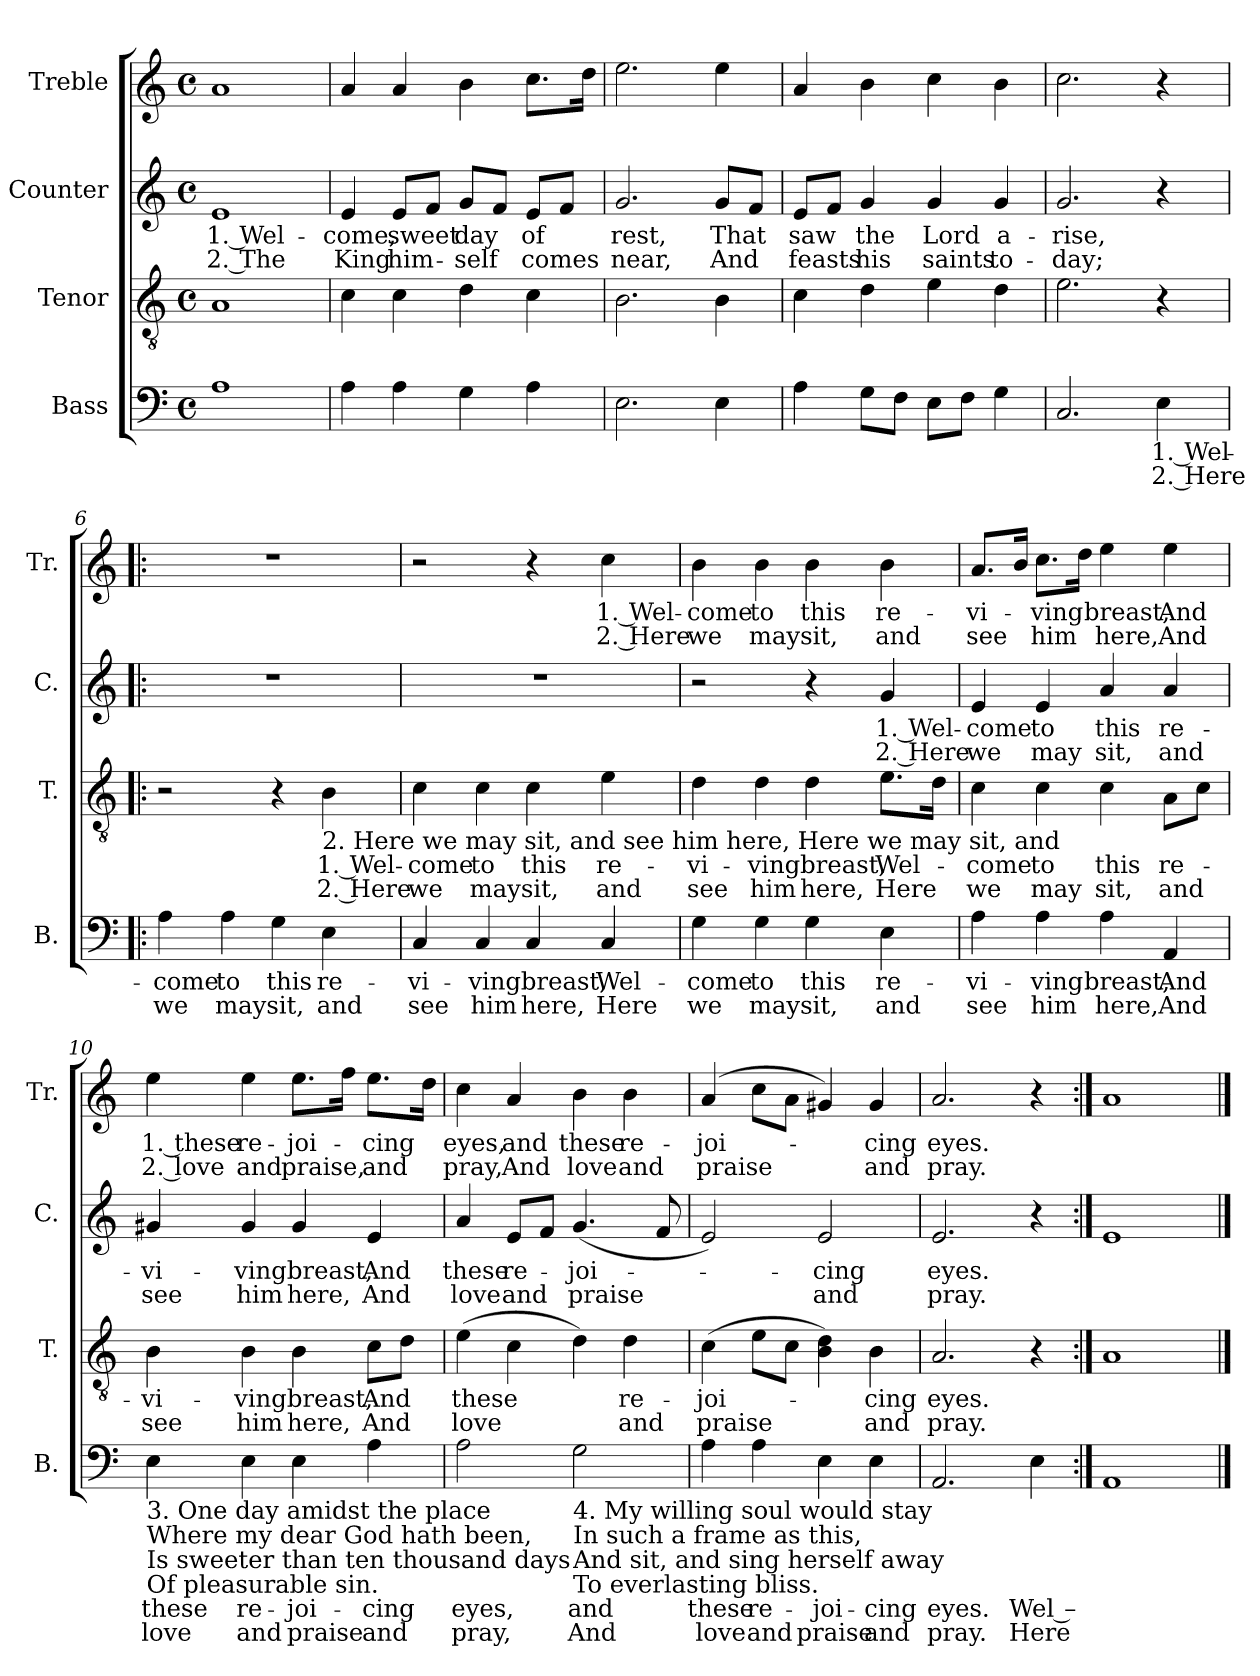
**kern	**text	**text	**kern	**text	**text	**kern	**text	**text	**kern	**text	**text
*part4	*part4	*part4	*part3	*part3	*part3	*part2	*part2	*part2	*part1	*part1	*part1
*staff4	*staff4	*staff4	*staff3	*staff3	*staff3	*staff2	*staff2	*staff2	*staff1	*staff1	*staff1
*I"Bass	*	*	*I"Tenor	*	*	*I"Counter	*	*	*I"Treble	*	*
*I'B.	*	*	*I'T.	*	*	*I'C.	*	*	*I'Tr.	*	*
*clefF4	*	*	*clefGv2	*	*	*clefG2	*	*	*clefG2	*	*
*k[]	*	*	*k[]	*	*	*k[]	*	*	*k[]	*	*
*M4/4	*	*	*M4/4	*	*	*M4/4	*	*	*M4/4	*	*
*met(c)	*	*	*met(c)	*	*	*met(c)	*	*	*met(c)	*	*
*MM120	*	*	*MM120	*	*	*MM120	*	*	*MM120	*	*
=1	=1	=1	=1	=1	=1	=1	=1	=1	=1	=1	=1
1A	.	.	1A	.	.	1e	1. Wel-	2. The	1a	.	.
=2	=2	=2	=2	=2	=2	=2	=2	=2	=2	=2	=2
4A\	.	.	4c\	.	.	4e/	-come,	King	4a/	.	.
4A\	.	.	4c\	.	.	8e/L	sweet	him-	4a/	.	.
.	.	.	.	.	.	8f/J	.	.	.	.	.
4G\	.	.	4d\	.	.	8g/L	day	-self	4b\	.	.
.	.	.	.	.	.	8f/J	.	.	.	.	.
4A\	.	.	4c\	.	.	8e/L	of	comes	8.cc\L	.	.
.	.	.	.	.	.	8f/J	.	.	.	.	.
.	.	.	.	.	.	.	.	.	16dd\Jk	.	.
=3	=3	=3	=3	=3	=3	=3	=3	=3	=3	=3	=3
2.E\	.	.	2.B\	.	.	2.g/	rest,	near,	2.ee\	.	.
4E\	.	.	4B\	.	.	8g/L	That	And	4ee\	.	.
.	.	.	.	.	.	8f/J	.	.	.	.	.
=4	=4	=4	=4	=4	=4	=4	=4	=4	=4	=4	=4
4A\	.	.	4c\	.	.	8e/L	saw	feasts	4a/	.	.
.	.	.	.	.	.	8f/J	.	.	.	.	.
8G\L	.	.	4d\	.	.	4g/	the	his	4b\	.	.
8F\J	.	.	.	.	.	.	.	.	.	.	.
8E\L	.	.	4e\	.	.	4g/	Lord	saints	4cc\	.	.
8F\J	.	.	.	.	.	.	.	.	.	.	.
4G\	.	.	4d\	.	.	4g/	a-	to-	4b\	.	.
=5	=5	=5	=5	=5	=5	=5	=5	=5	=5	=5	=5
2.C/	.	.	2.e\	.	.	2.g/	-rise,	-day;	2.cc\	.	.
4E\	1. Wel-	2. Here	4r	.	.	4r	.	.	4r	.	.
!!LO:LB:g=z
=6!|:	=6!|:	=6!|:	=6!|:	=6!|:	=6!|:	=6!|:	=6!|:	=6!|:	=6!|:	=6!|:	=6!|:
4A\	-come	we	2r	.	.	1r	.	.	1r	.	.
4A\	to	may	.	.	.	.	.	.	.	.	.
4G\	this	sit,	4r	.	.	.	.	.	.	.	.
!	!	!	!LO:TX:b:t=2. Here we may sit, and see him here, Here we     may    sit,   and	!	!	!	!	!	!	!	!
4E\	re-	and	4B\	1. Wel-	2. Here	.	.	.	.	.	.
=7	=7	=7	=7	=7	=7	=7	=7	=7	=7	=7	=7
4C/	-vi-	see	4c\	-come	we	1r	.	.	2r	.	.
4C/	-ving	him	4c\	to	may	.	.	.	.	.	.
4C/	breast,	here,	4c\	this	sit,	.	.	.	4r	.	.
4C/	Wel-	Here	4e\	re-	and	.	.	.	4cc\	1. Wel-	2. Here
=8	=8	=8	=8	=8	=8	=8	=8	=8	=8	=8	=8
4G\	-come	we	4d\	-vi-	see	2r	.	.	4b\	-come	we
4G\	to	may	4d\	-ving	him	.	.	.	4b\	to	may
4G\	this	sit,	4d\	breast,	here,	4r	.	.	4b\	this	sit,
4E\	re-	and	8.e\L	Wel-	Here	4g/	1. Wel-	2. Here	4b\	re-	and
.	.	.	16d\Jk	.	.	.	.	.	.	.	.
=9	=9	=9	=9	=9	=9	=9	=9	=9	=9	=9	=9
4A\	-vi-	see	4c\	-come	we	4e/	-come	we	8.a/L	-vi-	see
.	.	.	.	.	.	.	.	.	16b/Jk	.	.
4A\	-ving	him	4c\	to	may	4e/	to	may	8.cc\L	-ving	him
.	.	.	.	.	.	.	.	.	16dd\Jk	.	.
4A\	breast,	here,	4c\	this	sit,	4a/	this	sit,	4ee\	breast,	here,
4AA/	And	And	8A\L	re-	and	4a/	re-	and	4ee\	And	And
.	.	.	8c\J	.	.	.	.	.	.	.	.
!!LO:LB:g=z
=10	=10	=10	=10	=10	=10	=10	=10	=10	=10	=10	=10
!LO:TX:b:t=3. One day amidst the place	!	!	!	!	!	!	!	!	!	!	!
!LO:TX:b:t=Where my dear God hath been,	!	!	!	!	!	!	!	!	!	!	!
!LO:TX:b:t=Is sweeter than ten thousand days	!	!	!	!	!	!	!	!	!	!	!
!LO:TX:b:t=Of pleasurable sin.	!	!	!	!	!	!	!	!	!	!	!
4E\	these	love	4B\	-vi-	see	4g#X/	-vi-	see	4ee\	1. these	2. love
4E\	re-	and	4B\	-ving	him	4g#/	-ving	him	4ee\	re-	and
4E\	-joi-	praise	4B\	breast,	here,	4g#/	breast,	here,	8.ee\L	-joi-	praise,
.	.	.	.	.	.	.	.	.	16ff\Jk	.	.
4A\	-cing	and	8c\L	And	And	4e/	And	And	8.ee\L	-cing	and
.	.	.	8d\J	.	.	.	.	.	.	.	.
.	.	.	.	.	.	.	.	.	16dd\Jk	.	.
=11	=11	=11	=11	=11	=11	=11	=11	=11	=11	=11	=11
2A\	eyes,	pray,	(4e\	these	love	4a/	these	love	4cc\	eyes,	pray,
.	.	.	4c\	.	.	8e/L	re-	and	4a/	and	And
.	.	.	.	.	.	8f/J	.	.	.	.	.
!LO:TX:b:t=4. My willing soul would stay	!	!	!	!	!	!	!	!	!	!	!
!LO:TX:b:t=In such a frame as this,	!	!	!	!	!	!	!	!	!	!	!
!LO:TX:b:t=And sit, and sing herself away	!	!	!	!	!	!	!	!	!	!	!
!LO:TX:b:t=To everlasting bliss.	!	!	!	!	!	!	!	!	!	!	!
2G\	and	And	4d\)	.	.	(4.g/	-joi-	praise	4b\	these	love
.	.	.	4d\	re-	and	.	.	.	4b\	re-	and
.	.	.	.	.	.	8f/	.	.	.	.	.
=12	=12	=12	=12	=12	=12	=12	=12	=12	=12	=12	=12
4A\	these	love	(4c\	-joi-	praise	2e/)	.	.	(4a/	-joi-	praise
4A\	re-	and	8e\L	.	.	.	.	.	8cc\L	.	.
.	.	.	8c\J	.	.	.	.	.	8a\J	.	.
4E\	-joi-	praise	4B\ 4d\)	.	.	2e/	-cing	and	4g#X/)	.	.
4E\	-cing	and	4B\	-cing	and	.	.	.	4g#/	-cing	and
=13	=13	=13	=13	=13	=13	=13	=13	=13	=13	=13	=13
2.AA/	eyes.	pray.	2.A/	eyes.	pray.	2.e/	eyes.	pray.	2.a/	eyes.	pray.
4E\	Wel –	Here	4r	.	.	4r	.	.	4r	.	.
=14:|!	=14:|!	=14:|!	=14:|!	=14:|!	=14:|!	=14:|!	=14:|!	=14:|!	=14:|!	=14:|!	=14:|!
1AA	.	.	1A	.	.	1e	.	.	1a	.	.
==	==	==	==	==	==	==	==	==	==	==	==
*-	*-	*-	*-	*-	*-	*-	*-	*-	*-	*-	*-
